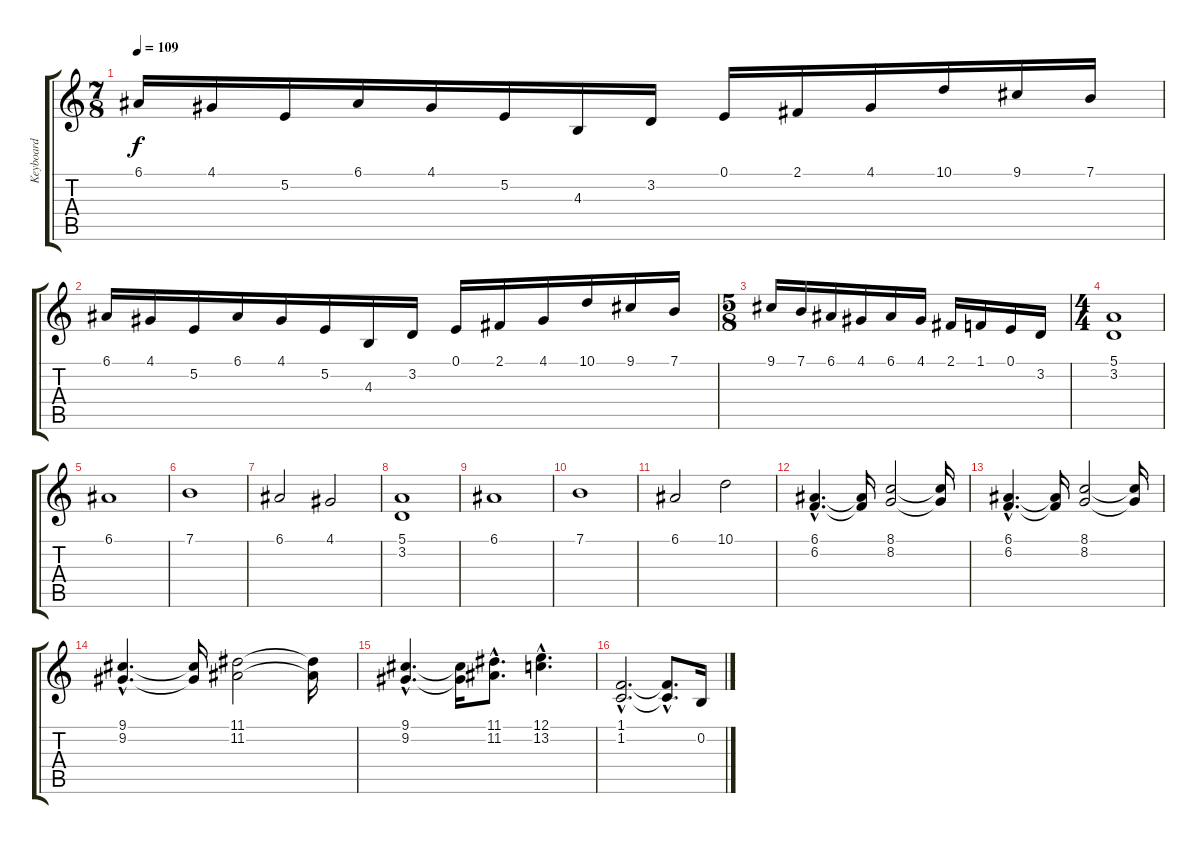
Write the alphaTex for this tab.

\track ("Keyboard" "Keyboard") {instrument lead2sawtooth}
\staff {score tabs}
\tuning (E4 B3 G3 D3 A2 E2) {hide}
\ts (7 8)
\tempo 109
\clef g2
\ks c
6.1.16{dy f} 4.1.16 5.2.16 6.1.16 4.1.16 5.2.16 4.3.16 3.2.16 0.1.16 2.1.16 4.1.16 10.1.16 9.1.16 7.1.16 |
6.1.16 4.1.16 5.2.16 6.1.16 4.1.16 5.2.16 4.3.16 3.2.16 0.1.16 2.1.16 4.1.16 10.1.16 9.1.16 7.1.16 |
\ts (5 8)
9.1.16 7.1.16 6.1.16 4.1.16 6.1.16 4.1.16 2.1.16 1.1.16 0.1.16 3.2.16 |
\ts (4 4)
(5.1 3.2).1{volume 14 balance 8 instrument synthstrings1} |
6.1.1 |
7.1.1 |
6.1.2 4.1.2 |
(5.1 3.2).1 |
6.1.1 |
7.1.1 |
6.1.2 10.1.2 |
(6.1{hac} 6.2{hac}).4{d} (6.1{t} 6.2{t}).16 (8.1 8.2).2 (8.1{t} 8.2{t}).16 |
(6.1{hac} 6.2{hac}).4{d} (6.1{t} 6.2{t}).16 (8.1 8.2).2 (8.1{t} 8.2{t}).16 |
(9.1{hac} 9.2{hac}).4{d} (9.1{t} 9.2{t}).16 (11.1 11.2).2 (11.1{t} 11.2{t}).16 |
(9.1{hac} 9.2{hac}).4{d} (9.1{t} 9.2{t}).16 (11.1{hac} 11.2{hac}).8{d} (12.1{hac} 13.2{hac}).4{d} |
(1.1{hac} 1.2{hac}).2{d volume 12 balance 8 instrument drawbarorgan} (1.1{t} 1.2{hac t}).8{d} 0.2.16
